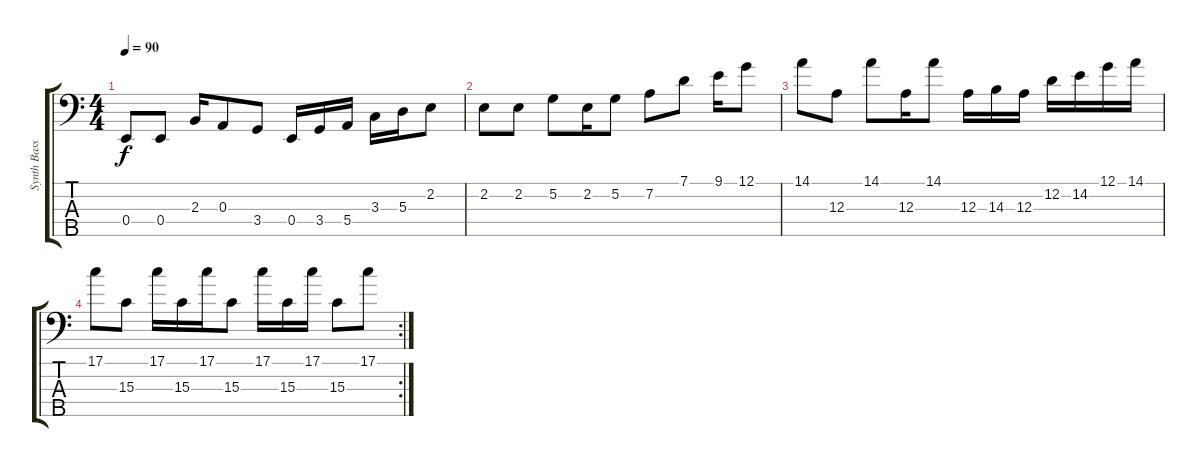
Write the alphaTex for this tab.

\track ("Synth Bass" "Synth Bass") {instrument synthbass1}
\staff {score tabs}
\tuning (G2 D2 A1 E1 B0) {hide}
\ts (4 4)
\tempo 90
\clef f4
\ks c
0.4.8{dy f} 0.4.8 2.3.16 0.3.8 3.4.8 0.4.16 3.4.16 5.4.16 3.3.16 5.3.16 2.2.8 |
2.2.8 2.2.8 5.2.8 2.2.16 5.2.8 7.2.8 7.1.8 9.1.16 12.1.8 |
14.1.8 12.3.8 14.1.8 12.3.16 14.1.8 12.3.16 14.3.16 12.3.16 12.2.16 14.2.16 12.1.16 14.1.16 |
\rc 2
17.1.8 15.3.8 17.1.16 15.3.16 17.1.16 15.3.8 17.1.16 15.3.16 17.1.16 15.3.8 17.1.8
